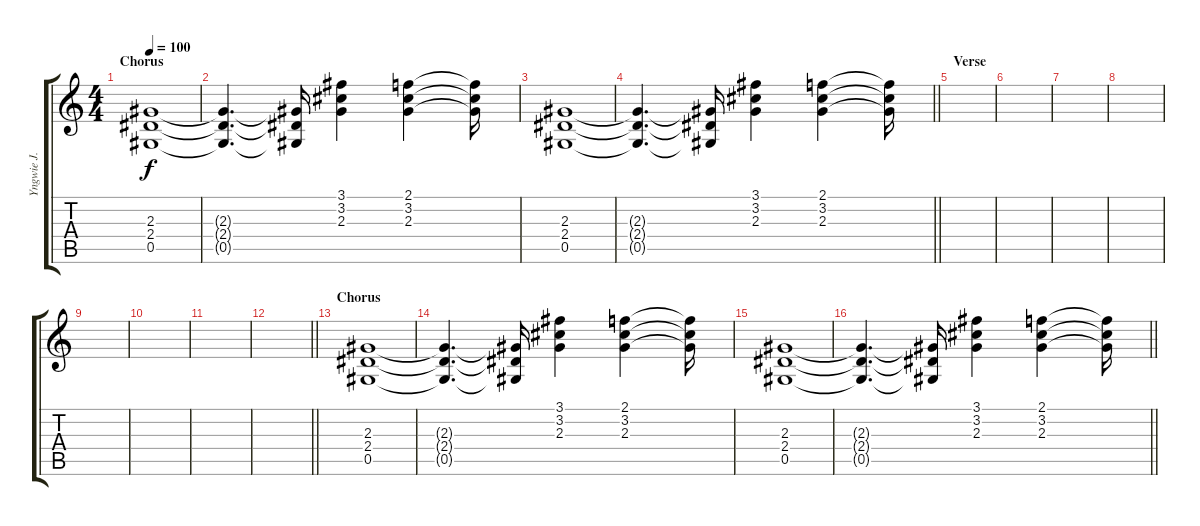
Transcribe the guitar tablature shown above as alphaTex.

\track ("Yngwie J. Malmsteen" "Yngwie J. ") {instrument overdrivenguitar}
\staff {score tabs}
\tuning (Eb4 Bb3 Gb3 Db3 Ab2 Eb2) {hide}
\ts (4 4)
\section ("" "Chorus")
\tempo 100
\clef g2
\ks c
(2.3 2.4 0.5).1{dy f} |
(2.3{t} 2.4{t} 0.5{t}).4{d} (2.3{t} 2.4{t} 0.5{t}).16 (3.1 3.2 2.3).4 (2.1 3.2 2.3).4 (2.1{t} 3.2{t} 2.3{t}).16 |
(2.3 2.4 0.5).1 |
\barLineRight lightlight
(2.3{t} 2.4{t} 0.5{t}).4{d} (2.3{t} 2.4{t} 0.5{t}).16 (3.1 3.2 2.3).4 (2.1 3.2 2.3).4 (2.1{t} 3.2{t} 2.3{t}).16 |
\section ("" "Verse")
|
|
|
|
|
|
|
\barLineRight lightlight
|
\section ("" "Chorus")
(2.3 2.4 0.5).1 |
(2.3{t} 2.4{t} 0.5{t}).4{d} (2.3{t} 2.4{t} 0.5{t}).16 (3.1 3.2 2.3).4 (2.1 3.2 2.3).4 (2.1{t} 3.2{t} 2.3{t}).16 |
(2.3 2.4 0.5).1 |
\barLineRight lightlight
(2.3{t} 2.4{t} 0.5{t}).4{d} (2.3{t} 2.4{t} 0.5{t}).16 (3.1 3.2 2.3).4 (2.1 3.2 2.3).4 (2.1{t} 3.2{t} 2.3{t}).16
